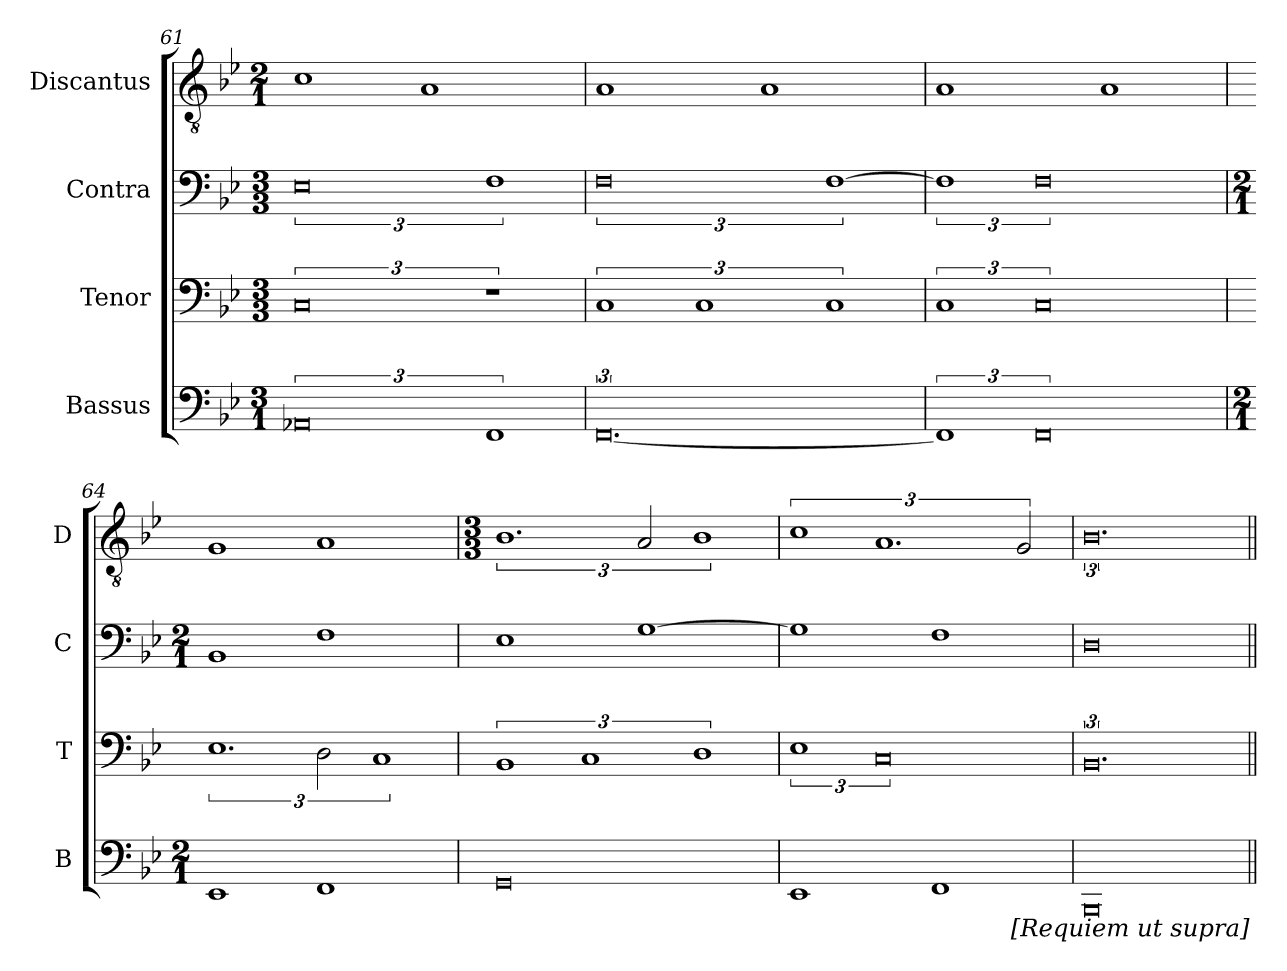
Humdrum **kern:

**kern	**kern	**kern	**kern
*part4	*part3	*part2	*part1
*staff4	*staff3	*staff2	*staff1
*I"Bassus	*I"Tenor	*I"Contra	*I"Discantus
*I'B	*I'T	*I'C	*I'D
*clefF4	*clefF4	*clefF4	*clefGv2
*k[b-e-]	*k[b-e-]	*k[b-e-]	*k[b-e-]
*M3/1	*M3/3	*M3/3	*M2/1
=61	=61	=61	=61
3%4AA-X	3%4C	3%4E-	1c
.	.	.	1A
3%2FF	3%2r	3%2F	.
=62	=62	=62	=62
[3%4.FF	3%2C	3%4F	1A
.	3%2C	.	.
.	.	.	1A
.	3%2C	[3%2F	.
=63	=63	=63	=63
3%2FF]	3%2C	3%2F]	1A
3%4FF	3%4C	3%4F	.
.	.	.	1A
=64	=64	=64	=64
*M2/1	*	*M2/1	*
1EE-	3%2.E-	1BB-	1G
1FF	3D\	1F	1A
.	3%2C	.	.
=65	=65	=65	=65
*	*	*	*M3/3
0GG	3%2BB-	1E-	3%2.B-
.	3%2C	.	.
.	.	[1G	3A/
.	3%2D	.	3%2B-
=66	=66	=66	=66
1EE-	3%2E-	1G]	3%2c
.	3%4C	.	3%2.A
1FF	.	1F	.
.	.	.	3G/
=67	=67	=67	=67
0BBB-	3%4.BB-	0D	3%4.B-
!LO:TX:b:i:rj:t=[Requiem ut supra]	!	!	!
=||	=||	=||	=||
*-	*-	*-	*-
